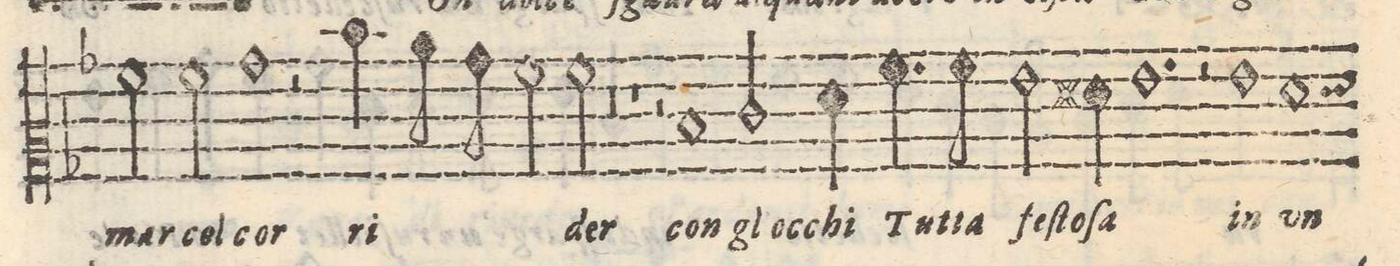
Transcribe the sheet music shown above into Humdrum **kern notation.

**kern	**text
*I"ALTO	*
*clefC2	*
*k[b-]	*
*met(C)	*
*M4/4	*
2a\	-mar
2a\	col
=14-	=14-
1b-	cor
=15-	=15-
2r	.
4dd\	ri-
8cc\	.
8b-\	.
=16-	=16-
2a\	.
2a\	-dder
=17-	=17-
0r	.
=18-	=18-
=19-	=19-
1r	.
=20-	=20-
2r	.
1d/	con
=21-	=21-
2e/	gl'oc-
=22-	=22-
4f\	-chi
4.a\	Tut-
8a\	-ta
2g\	teſ-
=23-	=23-
4f#X\	-to-
1.g\	-sa
=24-	=24-
=25-	=25-
2r	.
1g\	in
=26-	=26-
1fny\	vn
*custos:f	*
=27-	=27-
*-	*-
